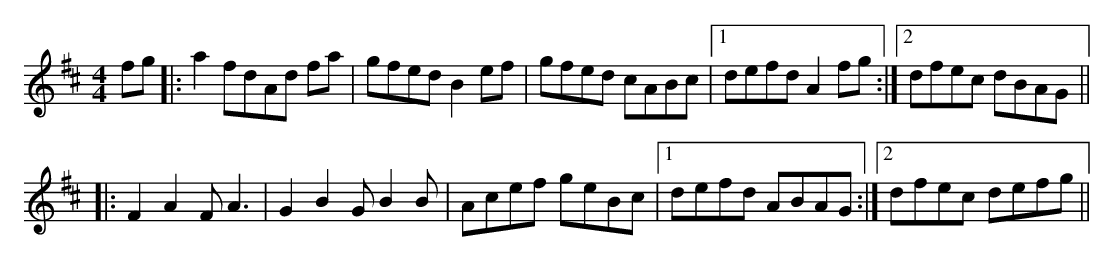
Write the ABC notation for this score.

X:1
M:4/4
K:D
fg|:a2fdAd fa|gfed B2 ef|gfed cABc|1 defd A2 fg :|2 dfec dBAG||
|:F2 A2 F A3|G2 B2 G B2 B|Acef geBc|1 defd ABAG :|2 dfec defg||
